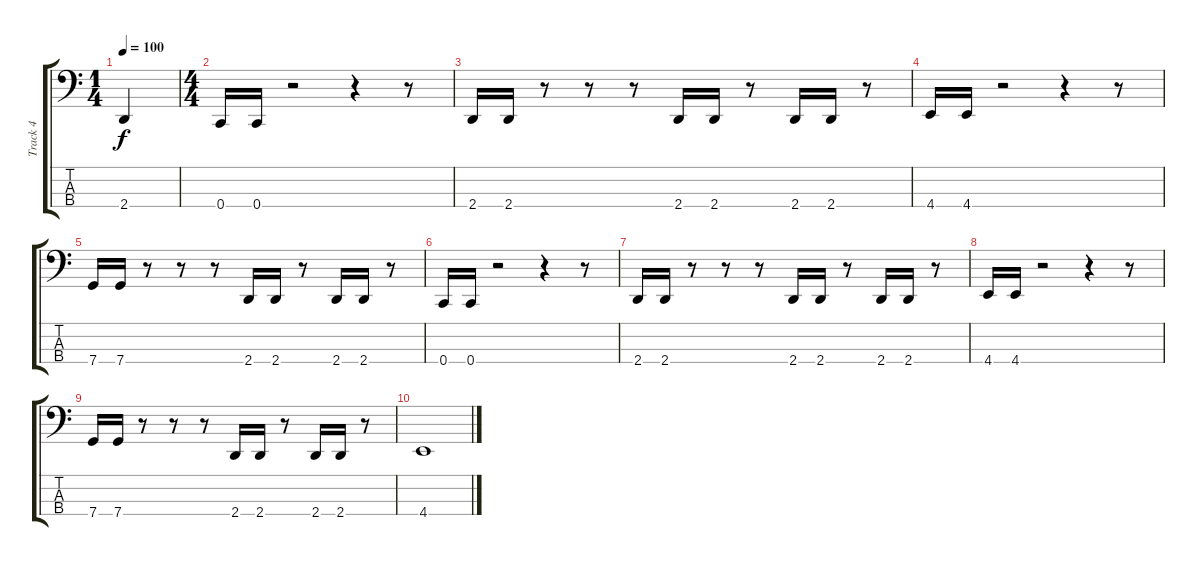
\track ("Track 4" "Track 4") {instrument electricbasspick}
\staff {score tabs}
\tuning (F2 C2 G1 C1) {hide}
\ts (1 4)
\tempo 100
\clef f4
\ks c
2.4{t}.4{dy f} |
\ts (4 4)
0.4.16 0.4.16 r.2 r.4 r.8 |
2.4.16 2.4.16 r.8 r.8 r.8 2.4.16 2.4.16 r.8 2.4.16 2.4.16 r.8 |
4.4.16 4.4.16 r.2 r.4 r.8 |
7.4.16 7.4.16 r.8 r.8 r.8 2.4.16 2.4.16 r.8 2.4.16 2.4.16 r.8 |
0.4.16 0.4.16 r.2 r.4 r.8 |
2.4.16 2.4.16 r.8 r.8 r.8 2.4.16 2.4.16 r.8 2.4.16 2.4.16 r.8 |
4.4.16 4.4.16 r.2 r.4 r.8 |
7.4.16 7.4.16 r.8 r.8 r.8 2.4.16 2.4.16 r.8 2.4.16 2.4.16 r.8 |
4.4.1
